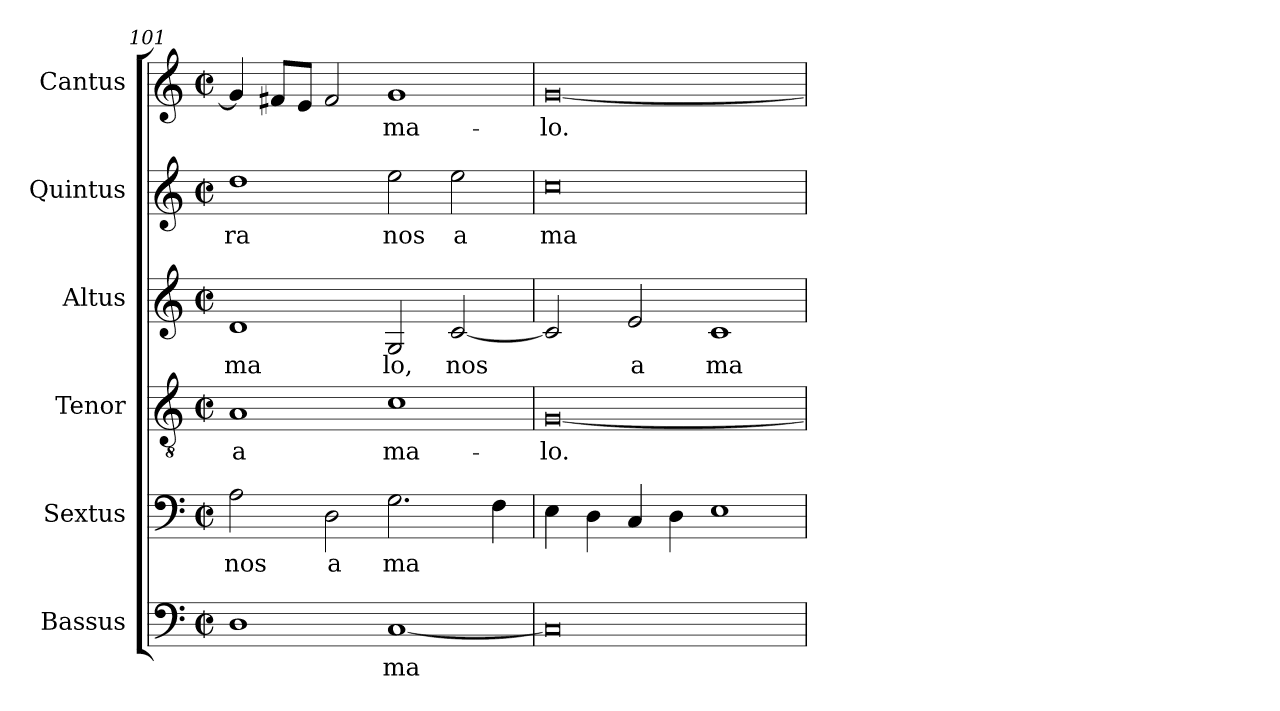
**kern	**text	**kern	**text	**kern	**text	**kern	**text	**kern	**text	**kern	**text
*part6	*part6	*part5	*part5	*part4	*part4	*part3	*part3	*part2	*part2	*part1	*part1
*staff6	*staff6	*staff5	*staff5	*staff4	*staff4	*staff3	*staff3	*staff2	*staff2	*staff1	*staff1
*I"Bassus	*	*I"Sextus	*	*I"Tenor	*	*I"Altus	*	*I"Quintus	*	*I"Cantus	*
*clefF4	*	*clefF4	*	*clefGv2	*	*clefG2	*	*clefG2	*	*clefG2	*
*k[]	*	*k[]	*	*k[]	*	*k[]	*	*k[]	*	*k[]	*
*C:	*	*C:	*	*C:	*	*C:	*	*C:	*	*C:	*
*M2/2	*	*M2/2	*	*M2/2	*	*M2/2	*	*M2/2	*	*M2/2	*
*met(c|)	*	*met(c|)	*	*met(c|)	*	*met(c|)	*	*met(c|)	*	*met(c|)	*
=101	=101	=101	=101	=101	=101	=101	=101	=101	=101	=101	=101
!	!LO:LY:b:cj	!	!LO:LY:b:cj	!	!LO:LY:b:cj	!	!LO:LY:b:cj	!	!LO:LY:b:cj	!	!LO:LY:b:cj
1D	.	2A\	nos	1A	a	1d	ma	1dd	ra	4g/]	.
!	!	!	!	!	!	!	!	!	!	!	!LO:LY:b:cj
.	.	.	.	.	.	.	.	.	.	8f#/L	.
!	!	!	!	!	!	!	!	!	!	!	!LO:LY:b:cj
.	.	.	.	.	.	.	.	.	.	8e/J	.
!	!	!	!LO:LY:b:cj	!	!	!	!	!	!	!	!LO:LY:b:cj
.	.	2D\	a	.	.	.	.	.	.	2f#/	.
!	!LO:LY:b:cj	!	!LO:LY:b:cj	!	!LO:LY:b:cj	!	!LO:LY:b:cj	!	!LO:LY:b:cj	!	!LO:LY:b:cj
[<1C	ma-	2.G\	ma-	1c	ma-	2G/	lo,	2ee\	nos	1g	ma-
!	!	!	!	!	!	!	!LO:LY:b:cj	!	!LO:LY:b:cj	!	!
.	.	.	.	.	.	[<2c/	nos	2ee\	a	.	.
!	!	!	!LO:LY:b:cj	!	!	!	!	!	!	!	!
.	.	4F\	--	.	.	.	.	.	.	.	.
=102	=102	=102	=102	=102	=102	=102	=102	=102	=102	=102	=102
!	!LO:LY:b:cj	!	!LO:LY:b:cj	!	!LO:LY:b:cj	!	!LO:LY:b:cj	!	!LO:LY:b:cj	!	!LO:LY:b:cj
0C]	--	4E\	--	[<0G	-lo.	2c/]	.	0cc	ma	[<0g	-lo.
!	!	!	!LO:LY:b:cj	!	!	!	!	!	!	!	!
.	.	4D\	--	.	.	.	.	.	.	.	.
!	!	!	!LO:LY:b:cj	!	!	!	!LO:LY:b:cj	!	!	!	!
.	.	4C/	--	.	.	2e/	a	.	.	.	.
!	!	!	!LO:LY:b:cj	!	!	!	!	!	!	!	!
.	.	4D\	--	.	.	.	.	.	.	.	.
!	!	!	!LO:LY:b:cj	!	!	!	!LO:LY:b:cj	!	!	!	!
.	.	1E	--	.	.	1c	ma	.	.	.	.
=	=	=	=	=	=	=	=	=	=	=	=
*-	*-	*-	*-	*-	*-	*-	*-	*-	*-	*-	*-
